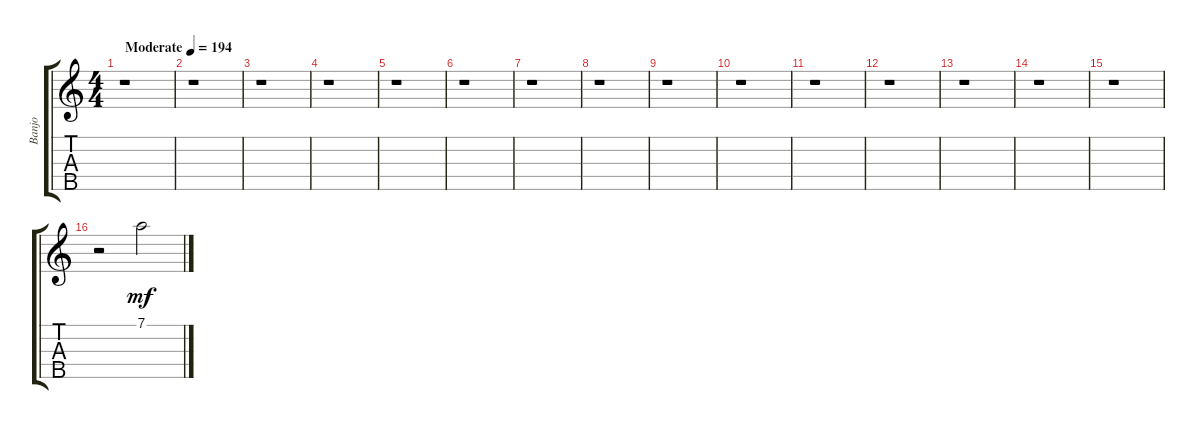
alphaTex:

\track ("Banjo" "Banjo") {instrument banjo}
\staff {score tabs}
\tuning (D4 A3 Gb3 D3 Gb4) {hide}
\displaytranspose 12
\ts (4 4)
\tempo (194 "Moderate")
\clef g2
\ks c
r.1{dy mf instrument banjo} |
r.1 |
r.1 |
r.1 |
r.1 |
r.1 |
r.1 |
r.1 |
r.1 |
r.1 |
r.1 |
r.1 |
r.1 |
r.1 |
r.1 |
r.2 7.1{ss}.2
